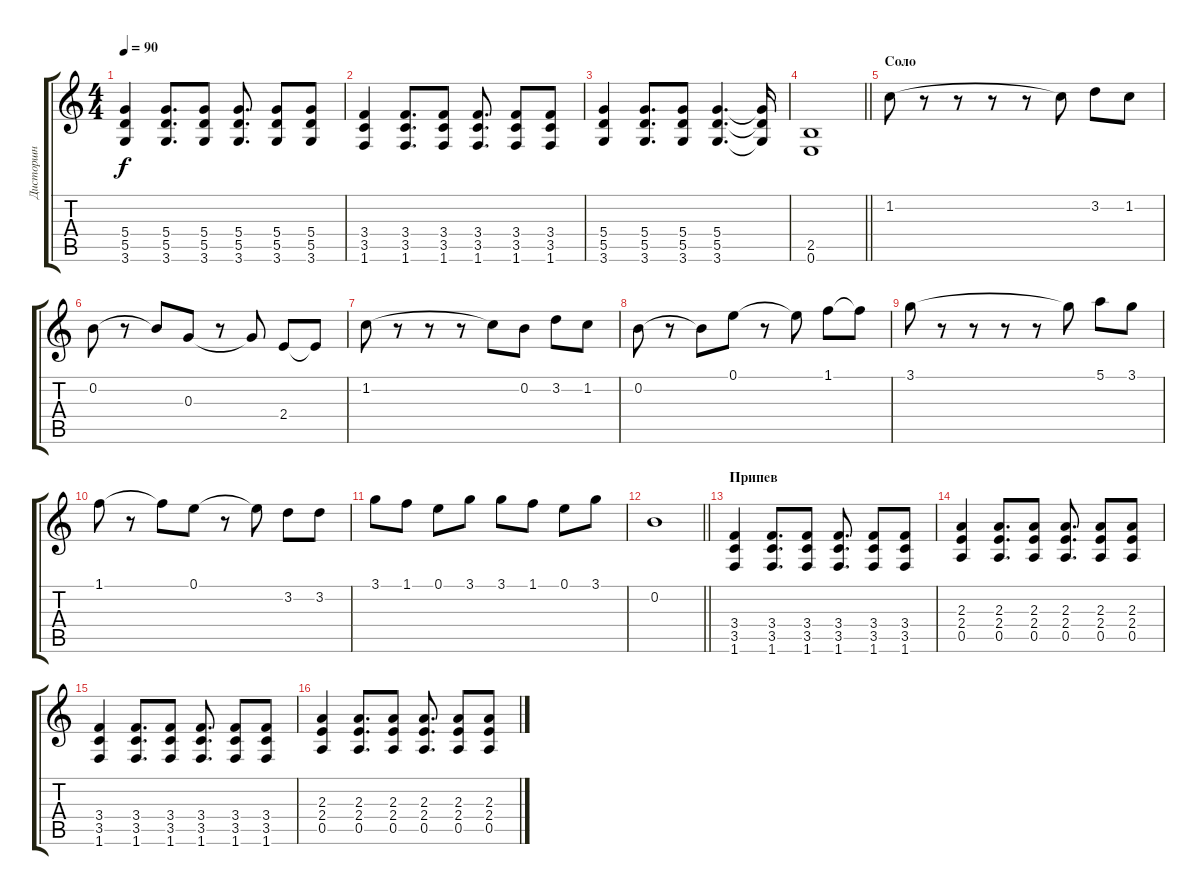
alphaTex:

\track ("Дисторшн" "Дисторшн") {instrument distortionguitar}
\staff {score tabs}
\tuning (E4 B3 G3 D3 A2 E2) {hide}
\ts (4 4)
\tempo 90
\clef g2
\ks c
(5.4 5.5 3.6).4{dy f} (5.4 5.5 3.6).8{d} (5.4 5.5 3.6).8 (5.4 5.5 3.6).8{d} (5.4 5.5 3.6).8 (5.4 5.5 3.6).8 |
(3.4 3.5 1.6).4 (3.4 3.5 1.6).8{d} (3.4 3.5 1.6).8 (3.4 3.5 1.6).8{d} (3.4 3.5 1.6).8 (3.4 3.5 1.6).8 |
(5.4 5.5 3.6).4 (5.4 5.5 3.6).8{d} (5.4 5.5 3.6).8 (5.4 5.5 3.6).4{d} (5.4{t} 5.5{t} 3.6{t}).16 |
\barLineRight lightlight
(2.5 0.6).1 |
\section ("" "Соло")
1.2.8 r.8 r.8 r.8 r.8 1.2{t}.8 3.2.8 1.2.8 |
0.2.8 r.8 0.2{t}.8 0.3.8 r.8 0.3{t}.8 2.4.8 2.4{t}.8 |
1.2.8 r.8 r.8 r.8 1.2{t}.8 0.2.8 3.2.8 1.2.8 |
0.2.8 r.8 0.2{t}.8 0.1.8 r.8 0.1{t}.8 1.1.8 1.1{t}.8 |
3.1.8 r.8 r.8 r.8 r.8 3.1{t}.8 5.1.8 3.1.8 |
1.1.8 r.8 1.1{t}.8 0.1.8 r.8 0.1{t}.8 3.2.8 3.2.8 |
3.1.8 1.1.8 0.1.8 3.1.8 3.1.8 1.1.8 0.1.8 3.1.8 |
\barLineRight lightlight
0.2.1 |
\section ("" "Припев")
(3.4 3.5 1.6).4 (3.4 3.5 1.6).8{d} (3.4 3.5 1.6).8 (3.4 3.5 1.6).8{d} (3.4 3.5 1.6).8 (3.4 3.5 1.6).8 |
(2.3 2.4 0.5).4 (2.3 2.4 0.5).8{d} (2.3 2.4 0.5).8 (2.3 2.4 0.5).8{d} (2.3 2.4 0.5).8 (2.3 2.4 0.5).8 |
(3.4 3.5 1.6).4 (3.4 3.5 1.6).8{d} (3.4 3.5 1.6).8 (3.4 3.5 1.6).8{d} (3.4 3.5 1.6).8 (3.4 3.5 1.6).8 |
(2.3 2.4 0.5).4 (2.3 2.4 0.5).8{d} (2.3 2.4 0.5).8 (2.3 2.4 0.5).8{d} (2.3 2.4 0.5).8 (2.3 2.4 0.5).8
